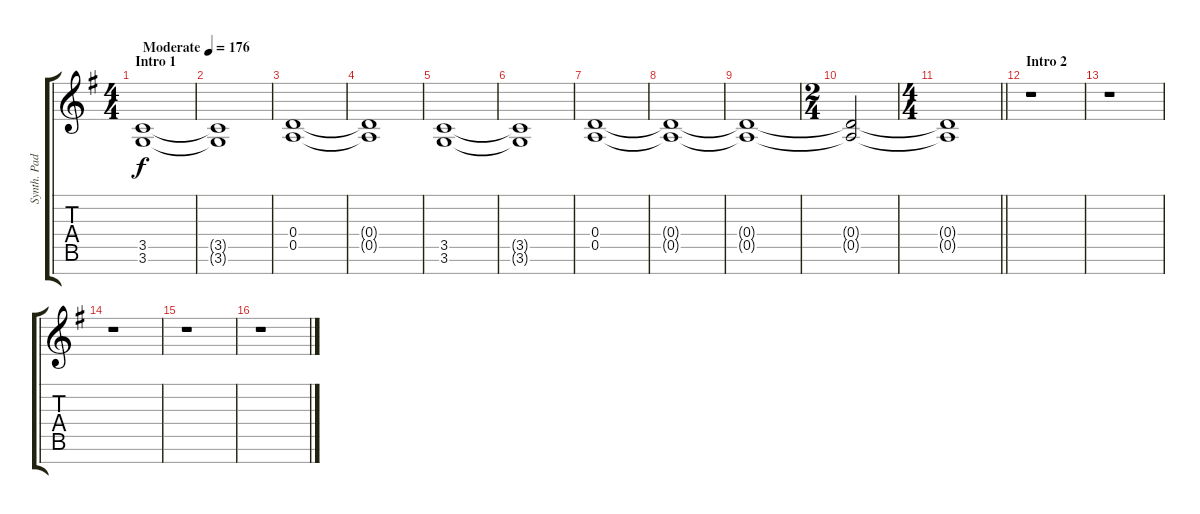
\track ("Synth. Pad I" "Synth. Pad") {instrument pad2warm}
\staff {score tabs}
\tuning (E5 B4 G4 D4 A3 E3 B2) {hide}
\ts (4 4)
\section ("" "Intro 1")
\tempo (176 "Moderate")
\clef g2
\ks g
(3.5 3.6).1{dy f instrument pad2warm} |
(3.5{t} 3.6{t}).1 |
(0.4 0.5).1 |
(0.4{t} 0.5{t}).1 |
(3.5 3.6).1 |
(3.5{t} 3.6{t}).1 |
(0.4 0.5).1 |
(0.4{t} 0.5{t}).1 |
(0.4{t} 0.5{t}).1 |
\ts (2 4)
(0.4{t} 0.5{t}).2 |
\ts (4 4)
\barLineRight lightlight
(0.4{t} 0.5{t}).1 |
\section ("" "Intro 2")
r.1 |
r.1 |
r.1 |
r.1 |
r.1
